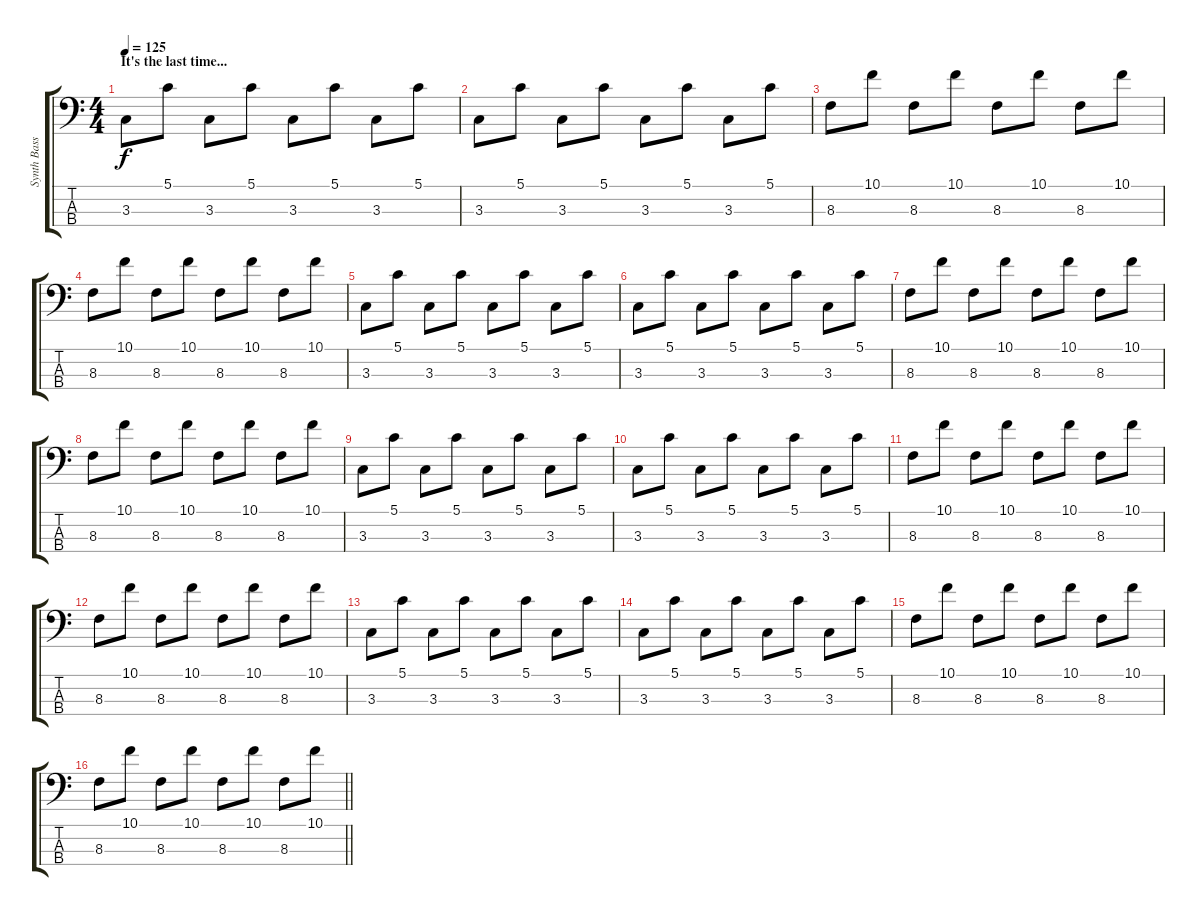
\track ("Synth Bass (Gillian Gilbert)" "Synth Bass") {instrument synthbass1}
\staff {score tabs}
\tuning (G2 D2 A1 E1) {hide}
\ts (4 4)
\section ("" "It's the last time...")
\tempo 125
\clef f4
\ks c
3.3.8{dy f} 5.1.8 3.3.8 5.1.8 3.3.8 5.1.8 3.3.8 5.1.8 |
3.3.8 5.1.8 3.3.8 5.1.8 3.3.8 5.1.8 3.3.8 5.1.8 |
8.3.8 10.1.8 8.3.8 10.1.8 8.3.8 10.1.8 8.3.8 10.1.8 |
8.3.8 10.1.8 8.3.8 10.1.8 8.3.8 10.1.8 8.3.8 10.1.8 |
3.3.8 5.1.8 3.3.8 5.1.8 3.3.8 5.1.8 3.3.8 5.1.8 |
3.3.8 5.1.8 3.3.8 5.1.8 3.3.8 5.1.8 3.3.8 5.1.8 |
8.3.8 10.1.8 8.3.8 10.1.8 8.3.8 10.1.8 8.3.8 10.1.8 |
8.3.8 10.1.8 8.3.8 10.1.8 8.3.8 10.1.8 8.3.8 10.1.8 |
3.3.8 5.1.8 3.3.8 5.1.8 3.3.8 5.1.8 3.3.8 5.1.8 |
3.3.8 5.1.8 3.3.8 5.1.8 3.3.8 5.1.8 3.3.8 5.1.8 |
8.3.8 10.1.8 8.3.8 10.1.8 8.3.8 10.1.8 8.3.8 10.1.8 |
8.3.8 10.1.8 8.3.8 10.1.8 8.3.8 10.1.8 8.3.8 10.1.8 |
3.3.8 5.1.8 3.3.8 5.1.8 3.3.8 5.1.8 3.3.8 5.1.8 |
3.3.8 5.1.8 3.3.8 5.1.8 3.3.8 5.1.8 3.3.8 5.1.8 |
8.3.8 10.1.8 8.3.8 10.1.8 8.3.8 10.1.8 8.3.8 10.1.8 |
\barLineRight lightlight
8.3.8 10.1.8 8.3.8 10.1.8 8.3.8 10.1.8 8.3.8 10.1.8
